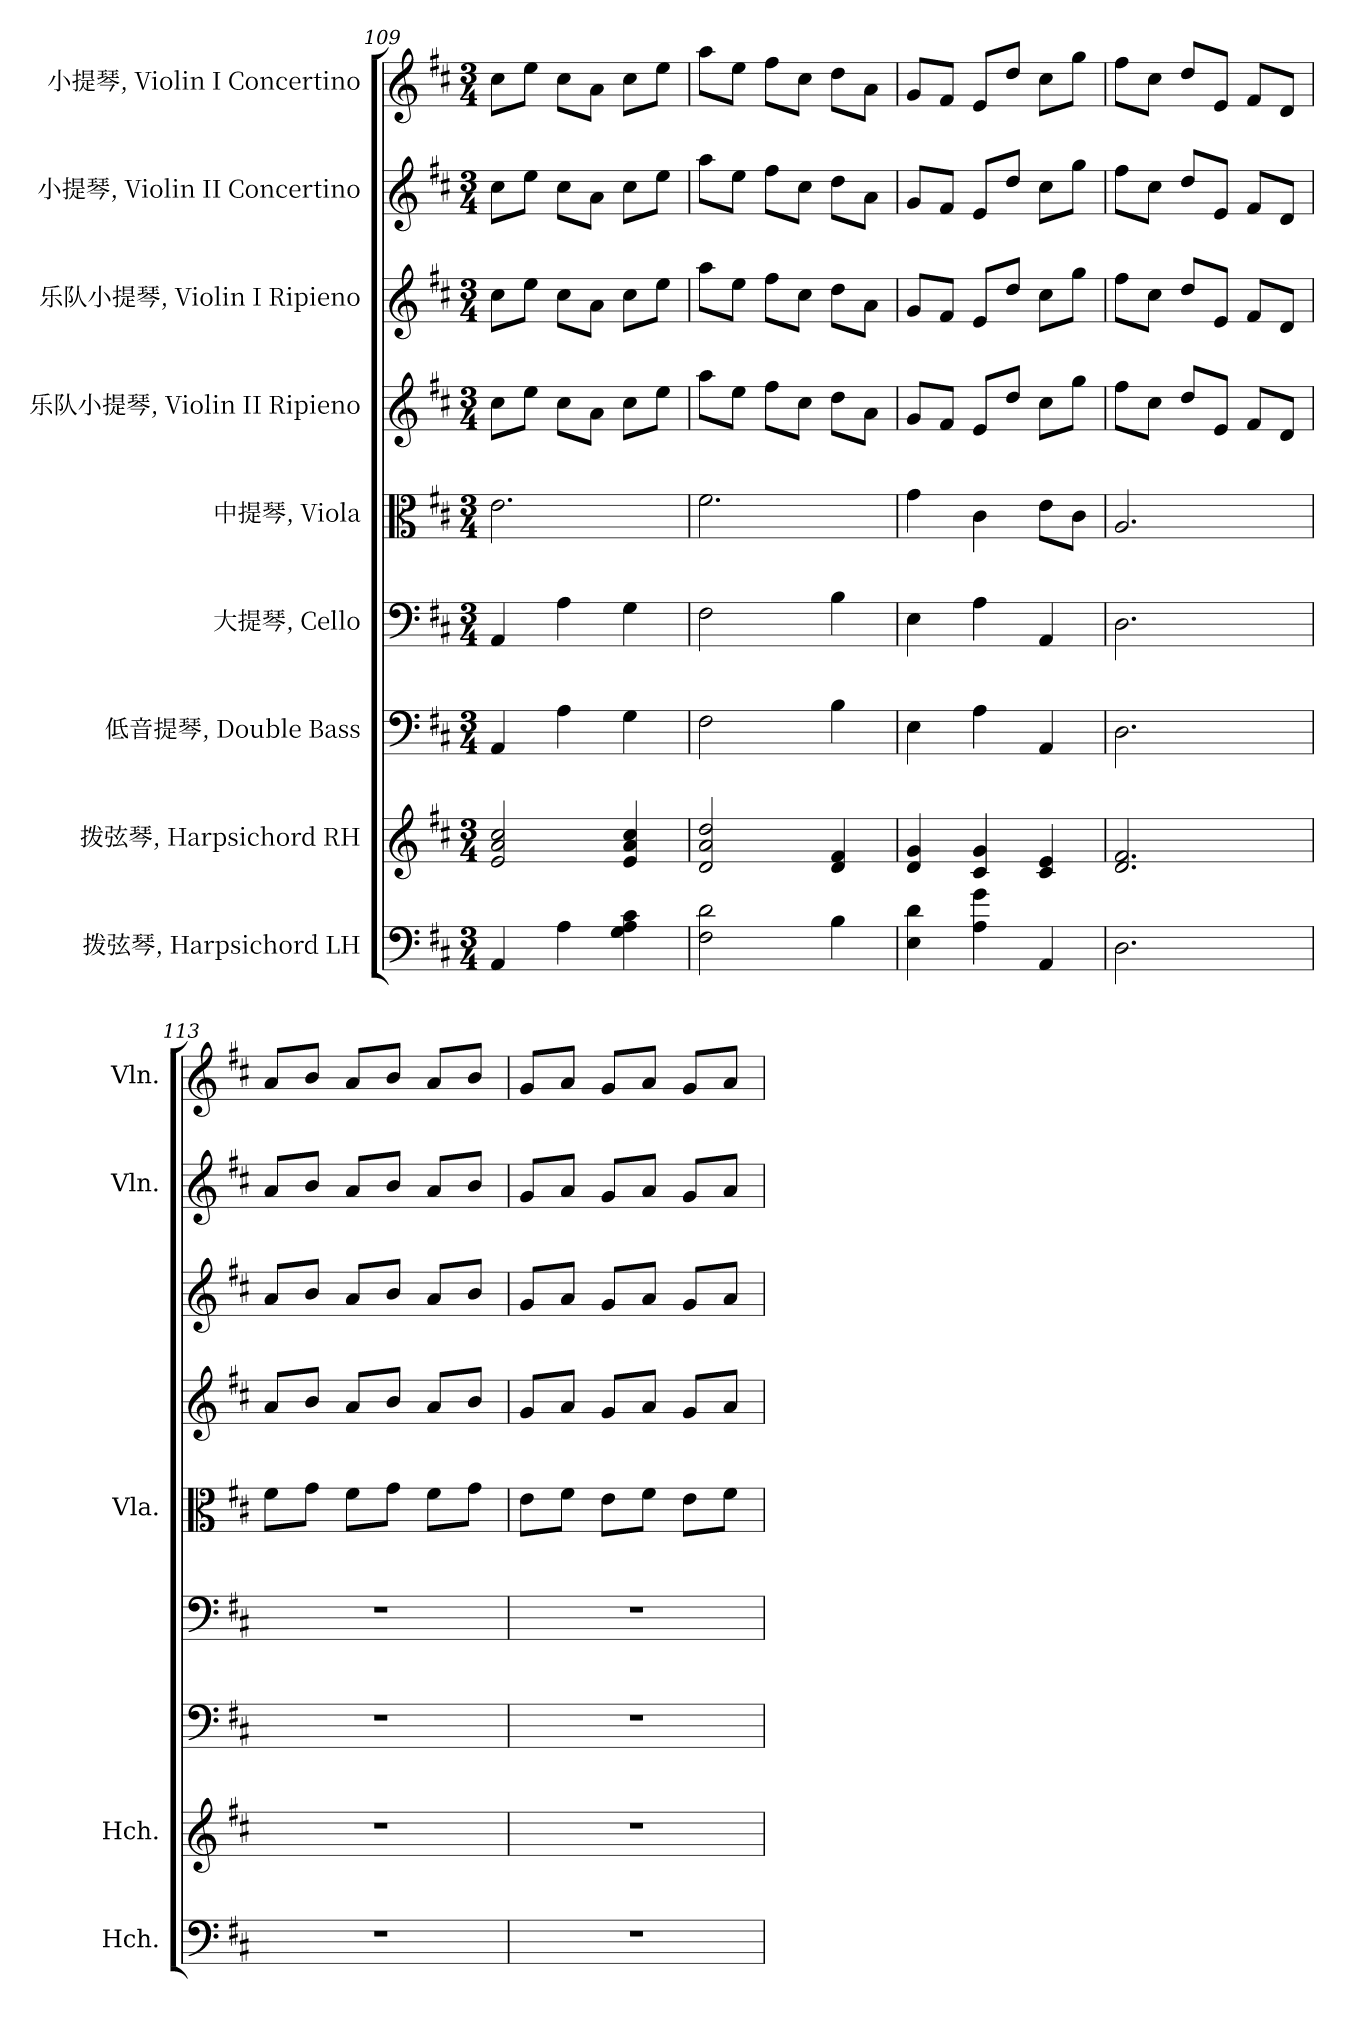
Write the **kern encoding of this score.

**kern	**kern	**kern	**kern	**kern	**kern	**kern	**kern	**kern
*part9	*part8	*part7	*part6	*part5	*part4	*part3	*part2	*part1
*staff9	*staff8	*staff7	*staff6	*staff5	*staff4	*staff3	*staff2	*staff1
*I"拨弦琴, Harpsichord LH	*I"拨弦琴, Harpsichord RH	*I"低音提琴, Double Bass	*I"大提琴, Cello	*I"中提琴, Viola	*I"乐队小提琴, Violin II Ripieno	*I"乐队小提琴, Violin I Ripieno	*I"小提琴, Violin II Concertino	*I"小提琴, Violin I Concertino
*I'Hch.	*I'Hch.	*	*	*I'Vla.	*	*	*I'Vln.	*I'Vln.
*clefF4	*clefG2	*clefF4	*clefF4	*clefC3	*clefG2	*clefG2	*clefG2	*clefG2
*	*	*ITrd7c12	*	*	*	*	*	*
*k[f#c#]	*k[f#c#]	*k[f#c#]	*k[f#c#]	*k[f#c#]	*k[f#c#]	*k[f#c#]	*k[f#c#]	*k[f#c#]
*M3/4	*M3/4	*M3/4	*M3/4	*M3/4	*M3/4	*M3/4	*M3/4	*M3/4
=109	=109	=109	=109	=109	=109	=109	=109	=109
4AA/	2e/ 2a/ 2cc#/	4AAA/	4AA/	2.e\	8cc#\L	8cc#\L	8cc#\L	8cc#\L
.	.	.	.	.	8ee\J	8ee\J	8ee\J	8ee\J
4A\	.	4AA\	4A\	.	8cc#\L	8cc#\L	8cc#\L	8cc#\L
.	.	.	.	.	8a\J	8a\J	8a\J	8a\J
4G\ 4A\ 4c#\	4e/ 4a/ 4cc#/	4GG\	4G\	.	8cc#\L	8cc#\L	8cc#\L	8cc#\L
.	.	.	.	.	8ee\J	8ee\J	8ee\J	8ee\J
=110	=110	=110	=110	=110	=110	=110	=110	=110
2F#\ 2d\	2d/ 2a/ 2dd/	2FF#\	2F#\	2.f#\	8aa\L	8aa\L	8aa\L	8aa\L
.	.	.	.	.	8ee\J	8ee\J	8ee\J	8ee\J
.	.	.	.	.	8ff#\L	8ff#\L	8ff#\L	8ff#\L
.	.	.	.	.	8cc#\J	8cc#\J	8cc#\J	8cc#\J
4B\	4d/ 4f#/	4BB\	4B\	.	8dd\L	8dd\L	8dd\L	8dd\L
.	.	.	.	.	8a\J	8a\J	8a\J	8a\J
=111	=111	=111	=111	=111	=111	=111	=111	=111
4E\ 4d\	4d/ 4g/	4EE\	4E\	4g\	8g/L	8g/L	8g/L	8g/L
.	.	.	.	.	8f#/J	8f#/J	8f#/J	8f#/J
4A\ 4g\	4c#/ 4g/	4AA\	4A\	4c#\	8e/L	8e/L	8e/L	8e/L
.	.	.	.	.	8dd/J	8dd/J	8dd/J	8dd/J
4AA/	4c#/ 4e/	4AAA/	4AA/	8e\L	8cc#\L	8cc#\L	8cc#\L	8cc#\L
.	.	.	.	8c#\J	8gg\J	8gg\J	8gg\J	8gg\J
=112	=112	=112	=112	=112	=112	=112	=112	=112
2.D\	2.d/ 2.f#/	2.DD\	2.D\	2.A/	8ff#\L	8ff#\L	8ff#\L	8ff#\L
.	.	.	.	.	8cc#\J	8cc#\J	8cc#\J	8cc#\J
.	.	.	.	.	8dd/L	8dd/L	8dd/L	8dd/L
.	.	.	.	.	8e/J	8e/J	8e/J	8e/J
.	.	.	.	.	8f#/L	8f#/L	8f#/L	8f#/L
.	.	.	.	.	8d/J	8d/J	8d/J	8d/J
!!LO:PB:g=z
=113	=113	=113	=113	=113	=113	=113	=113	=113
2.r	2.r	2.r	2.r	8f#\L	8a/L	8a/L	8a/L	8a/L
.	.	.	.	8g\J	8b/J	8b/J	8b/J	8b/J
.	.	.	.	8f#\L	8a/L	8a/L	8a/L	8a/L
.	.	.	.	8g\J	8b/J	8b/J	8b/J	8b/J
.	.	.	.	8f#\L	8a/L	8a/L	8a/L	8a/L
.	.	.	.	8g\J	8b/J	8b/J	8b/J	8b/J
=114	=114	=114	=114	=114	=114	=114	=114	=114
2.r	2.r	2.r	2.r	8e\L	8g/L	8g/L	8g/L	8g/L
.	.	.	.	8f#\J	8a/J	8a/J	8a/J	8a/J
.	.	.	.	8e\L	8g/L	8g/L	8g/L	8g/L
.	.	.	.	8f#\J	8a/J	8a/J	8a/J	8a/J
.	.	.	.	8e\L	8g/L	8g/L	8g/L	8g/L
.	.	.	.	8f#\J	8a/J	8a/J	8a/J	8a/J
=	=	=	=	=	=	=	=	=
*-	*-	*-	*-	*-	*-	*-	*-	*-
